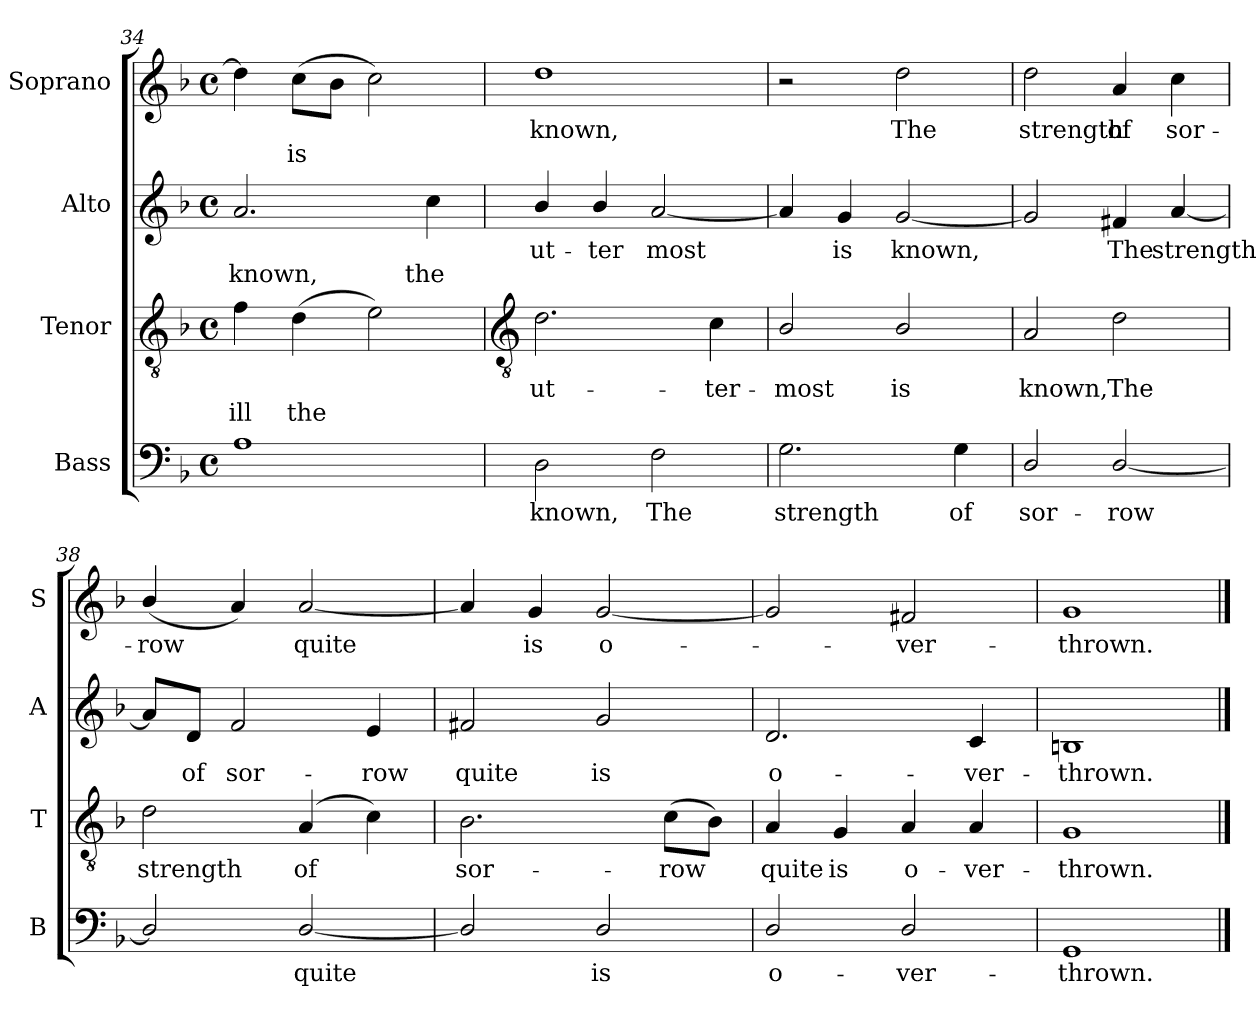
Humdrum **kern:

**kern	**text	**kern	**text	**text	**kern	**text	**text	**kern	**text	**text
*part4	*part4	*part3	*part3	*part3	*part2	*part2	*part2	*part1	*part1	*part1
*staff4	*staff4	*staff3	*staff3	*staff3	*staff2	*staff2	*staff2	*staff1	*staff1	*staff1
*I"Bass	*	*I"Tenor	*	*	*I"Alto	*	*	*I"Soprano	*	*
*I'B	*	*I'T	*	*	*I'A	*	*	*I'S	*	*
*clefF4	*	*clefGv2	*	*	*clefG2	*	*	*clefG2	*	*
*k[b-]	*	*k[b-]	*	*	*k[b-]	*	*	*k[b-]	*	*
*F:	*	*F:	*	*	*F:	*	*	*F:	*	*
*M4/4	*	*M4/4	*	*	*M4/4	*	*	*M4/4	*	*
*met(c)	*	*met(c)	*	*	*met(c)	*	*	*met(c)	*	*
=34	=34	=34	=34	=34	=34	=34	=34	=34	=34	=34
!	!	!	!	!LO:LY:b	!	!	!LO:LY:b	!	!	!
1A	.	4f	.	ill	2.a	.	known,	4dd]	.	.
!	!	!	!	!LO:LY:b	!	!	!	!	!	!LO:LY:b
.	.	(>4d	.	the	.	.	.	(>8ccL	.	is
.	.	.	.	.	.	.	.	8b-J	.	.
.	.	2e)	.	.	.	.	.	2cc)	.	.
!	!	!	!	!	!	!	!LO:LY:b	!	!	!
.	.	.	.	.	4cc	.	the	.	.	.
!!LO:LB:g=z
=35	=35	=35	=35	=35	=35	=35	=35	=35	=35	=35
*	*	*clefGv2	*	*	*	*	*	*	*	*
!	!LO:LY:b	!	!LO:LY:b	!	!	!LO:LY:b	!	!	!LO:LY:b	!
2D	known,	2.d	ut-	.	4b-/	ut-	.	1dd	known,	.
!	!	!	!	!	!	!LO:LY:b	!	!	!	!
.	.	.	.	.	4b-/	-ter	.	.	.	.
!	!LO:LY:b	!	!	!	!	!LO:LY:b	!	!	!	!
2F	The	.	.	.	[2a	most	.	.	.	.
!	!	!	!LO:LY:b	!	!	!	!	!	!	!
.	.	4c	-ter-	.	.	.	.	.	.	.
=36	=36	=36	=36	=36	=36	=36	=36	=36	=36	=36
!	!LO:LY:b	!	!LO:LY:b	!	!	!	!	!	!	!
2.G	strength	2B-/	-most	.	4a]	.	.	2r	.	.
!	!	!	!	!	!	!LO:LY:b	!	!	!	!
.	.	.	.	.	4g	is	.	.	.	.
!	!	!	!LO:LY:b	!	!	!LO:LY:b	!	!	!LO:LY:b	!
.	.	2B-/	is	.	[2g	known,	.	2dd	The	.
!	!LO:LY:b	!	!	!	!	!	!	!	!	!
4G	of	.	.	.	.	.	.	.	.	.
=37	=37	=37	=37	=37	=37	=37	=37	=37	=37	=37
!	!LO:LY:b	!	!LO:LY:b	!	!	!	!	!	!LO:LY:b	!
2D/	sor-	2A	known,	.	2g]	.	.	2dd	strength	.
!	!LO:LY:b	!	!LO:LY:b	!	!	!LO:LY:b	!	!	!LO:LY:b	!
[2D/	-row	2d	The	.	4f#X	The	.	4a	of	.
!	!	!	!	!	!	!LO:LY:b	!	!	!LO:LY:b	!
.	.	.	.	.	[4a	strength	.	4cc	sor-	.
=38	=38	=38	=38	=38	=38	=38	=38	=38	=38	=38
!	!	!	!LO:LY:b	!	!	!	!	!	!LO:LY:b	!
2D/]	.	2d	strength	.	8a/L]	.	.	(<4b-/	-row	.
!	!	!	!	!	!	!LO:LY:b	!	!	!	!
.	.	.	.	.	8d/J	of	.	.	.	.
!	!	!	!	!	!	!LO:LY:b	!	!	!	!
.	.	.	.	.	2f	sor-	.	4a)	.	.
!	!LO:LY:b	!	!LO:LY:b	!	!	!	!	!	!LO:LY:b	!
[2D/	quite	(<4A	of	.	.	.	.	[2a	quite	.
!	!	!	!	!	!	!LO:LY:b	!	!	!	!
.	.	4c)	.	.	4e	-row	.	.	.	.
=39	=39	=39	=39	=39	=39	=39	=39	=39	=39	=39
!	!	!	!LO:LY:b	!	!	!LO:LY:b	!	!	!	!
2D/]	.	2.B-	sor-	.	2f#X	quite	.	4a]	.	.
!	!	!	!	!	!	!	!	!	!LO:LY:b	!
.	.	.	.	.	.	.	.	4g	is	.
!	!LO:LY:b	!	!	!	!	!LO:LY:b	!	!	!LO:LY:b	!
2D/	is	.	.	.	2g	is	.	[2g	o-	.
!	!	!	!LO:LY:b	!	!	!	!	!	!	!
.	.	(>8cL	-row	.	.	.	.	.	.	.
.	.	8B-J)	.	.	.	.	.	.	.	.
=40	=40	=40	=40	=40	=40	=40	=40	=40	=40	=40
!	!LO:LY:b	!	!LO:LY:b	!	!	!LO:LY:b	!	!	!	!
2D/	o-	4A	quite	.	2.d	o-	.	2g]	.	.
!	!	!	!LO:LY:b	!	!	!	!	!	!	!
.	.	4G	is	.	.	.	.	.	.	.
!	!LO:LY:b	!	!LO:LY:b	!	!	!	!	!	!LO:LY:b	!
2D/	-ver-	4A	o-	.	.	.	.	2f#X	ver-	.
!	!	!	!LO:LY:b	!	!	!LO:LY:b	!	!	!	!
.	.	4A	-ver-	.	4c	-ver-	.	.	.	.
=41	=41	=41	=41	=41	=41	=41	=41	=41	=41	=41
!	!LO:LY:b	!	!LO:LY:b	!	!	!LO:LY:b	!	!	!LO:LY:b	!
1GG	-thrown.	1G	-thrown.	.	1Bn	-thrown.	.	1g	-thrown.	.
==	==	==	==	==	==	==	==	==	==	==
*-	*-	*-	*-	*-	*-	*-	*-	*-	*-	*-
